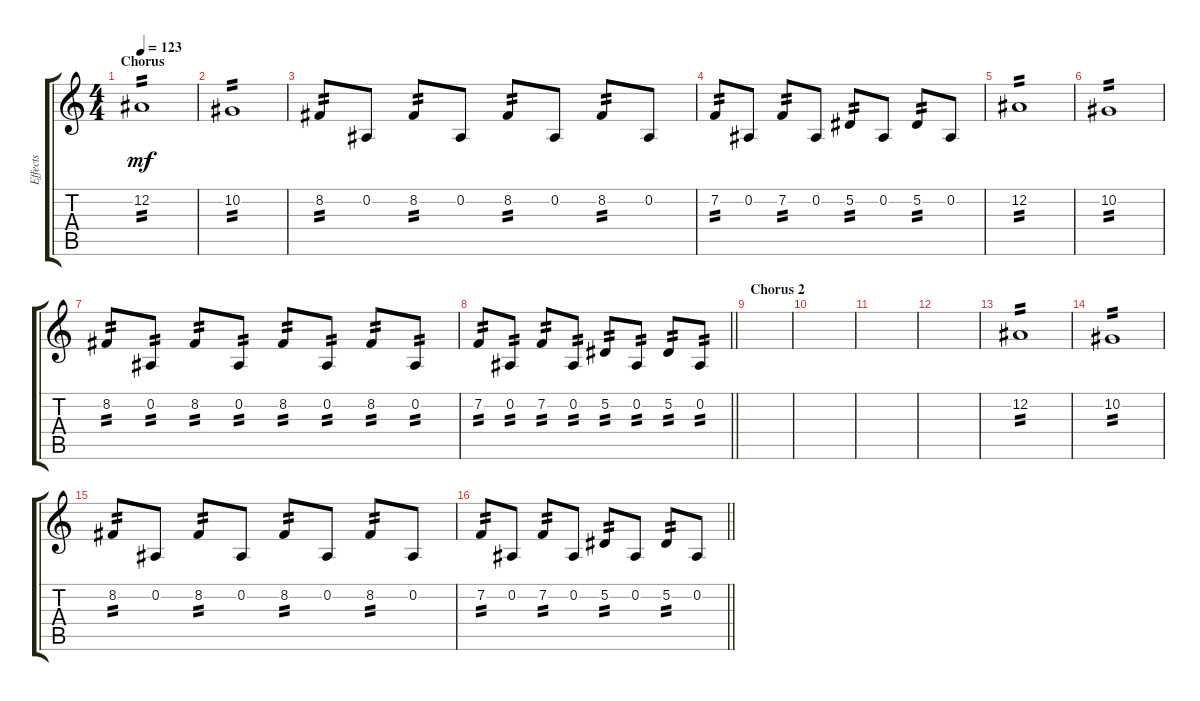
\track ("Effects" "Effects") {instrument lead2sawtooth}
\staff {score tabs}
\tuning (Eb4 Bb3 Gb3 Db3 Ab2 Eb2) {hide}
\ts (4 4)
\section ("" "Chorus")
\tempo 123
\clef g2
\ks c
12.2.1{tp 2 dy mf} |
10.2.1{tp 2} |
8.2.8{tp 2} 0.2.8 8.2.8{tp 2} 0.2.8 8.2.8{tp 2} 0.2.8 8.2.8{tp 2} 0.2.8 |
7.2.8{tp 2} 0.2.8 7.2.8{tp 2} 0.2.8 5.2.8{tp 2} 0.2.8 5.2.8{tp 2} 0.2.8 |
12.2.1{tp 2} |
10.2.1{tp 2} |
8.2.8{tp 2} 0.2.8{tp 2} 8.2.8{tp 2} 0.2.8{tp 2} 8.2.8{tp 2} 0.2.8{tp 2} 8.2.8{tp 2} 0.2.8{tp 2} |
\barLineRight lightlight
7.2.8{tp 2} 0.2.8{tp 2} 7.2.8{tp 2} 0.2.8{tp 2} 5.2.8{tp 2} 0.2.8{tp 2} 5.2.8{tp 2} 0.2.8{tp 2} |
\section ("" "Chorus 2")
|
|
|
|
12.2.1{tp 2} |
10.2.1{tp 2} |
8.2.8{tp 2} 0.2.8 8.2.8{tp 2} 0.2.8 8.2.8{tp 2} 0.2.8 8.2.8{tp 2} 0.2.8 |
\barLineRight lightlight
7.2.8{tp 2} 0.2.8 7.2.8{tp 2} 0.2.8 5.2.8{tp 2} 0.2.8 5.2.8{tp 2} 0.2.8
